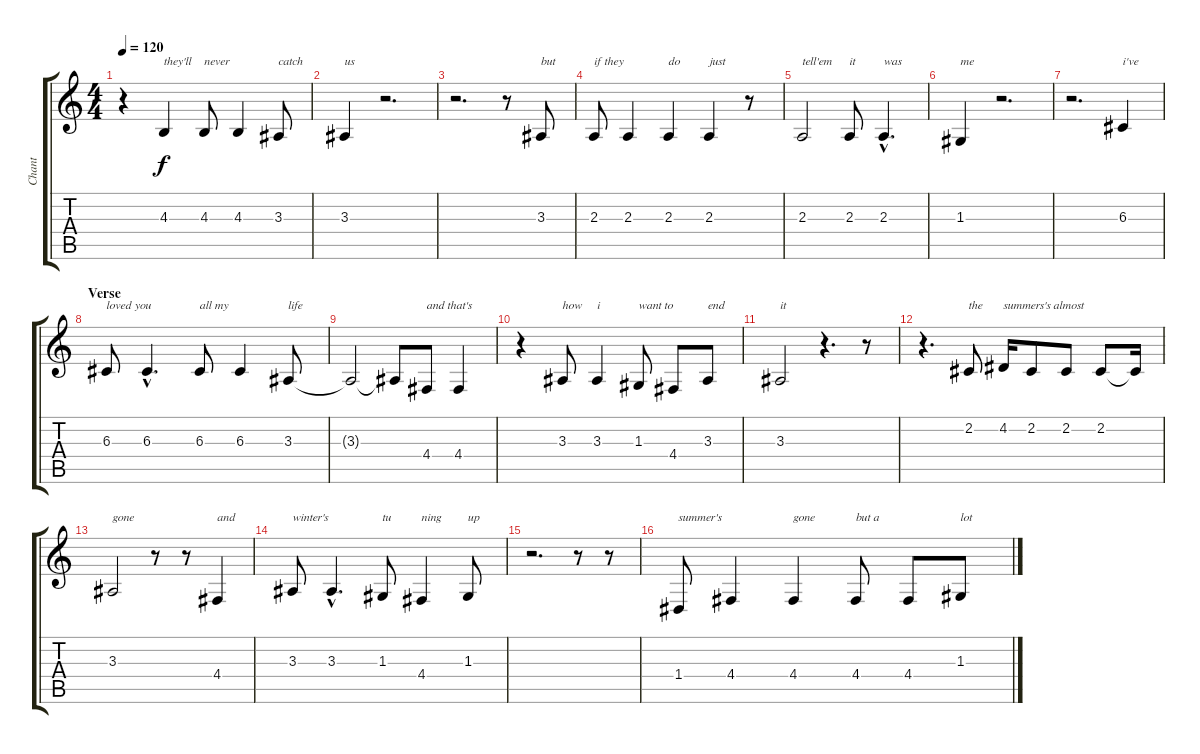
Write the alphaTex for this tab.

\track ("Chant" "Chant") {instrument sitar}
\staff {score tabs}
\tuning (E4 B3 G3 D3 A2 E2) {hide}
\ts (4 4)
\tempo 120
\clef g2
\ks c
r.4{dy f} 4.3.4{txt "they'll"} 4.3.8{txt "never"} 4.3.4 3.3.8{txt "catch"} |
3.3.4{txt "us"} r.2{d} |
r.2{d} r.8 3.3.8{txt "but"} |
2.3.8{txt "if they"} 2.3.4 2.3.4{txt "do"} 2.3.4{txt "just"} r.8 |
2.3.2{txt "tell'em"} 2.3.8{txt "it"} 2.3{hac}.4{d txt "was"} |
1.3.4{txt "me"} r.2{d} |
r.2{d} 6.3.4{txt "i've"} |
\section ("" "Verse")
6.3.8{txt "loved you"} 6.3{hac}.4{d} 6.3.8{txt "all my"} 6.3.4 3.3.8{txt "life"} |
3.3{t}.2 3.3{t}.8 4.4.8{txt "and that's"} 4.4.4 |
r.4 3.3.8{txt "how"} 3.3.4{txt "i"} 1.3.8{txt "want to"} 4.4.8 3.3.8{txt "end"} |
3.3.2{txt "it"} r.4{d} r.8 |
r.4{d} 2.2.8{txt "the"} 4.2.16{txt "summers's almost "} 2.2.8 2.2.8 2.2.8 2.2{t}.16 |
3.3.2{txt "gone"} r.8 r.8 4.4.4{txt "and"} |
3.3.8{txt "winter's"} 3.3{hac}.4{d} 1.3.8{txt "tu"} 4.4.4{txt "ning"} 1.3.8{txt "up"} |
r.2{d} r.8 r.8 |
1.4.8{txt "summer's"} 4.4.4 4.4.4{txt "gone"} 4.4.8{txt "but a "} 4.4.8 1.3.8{txt "lot"}
